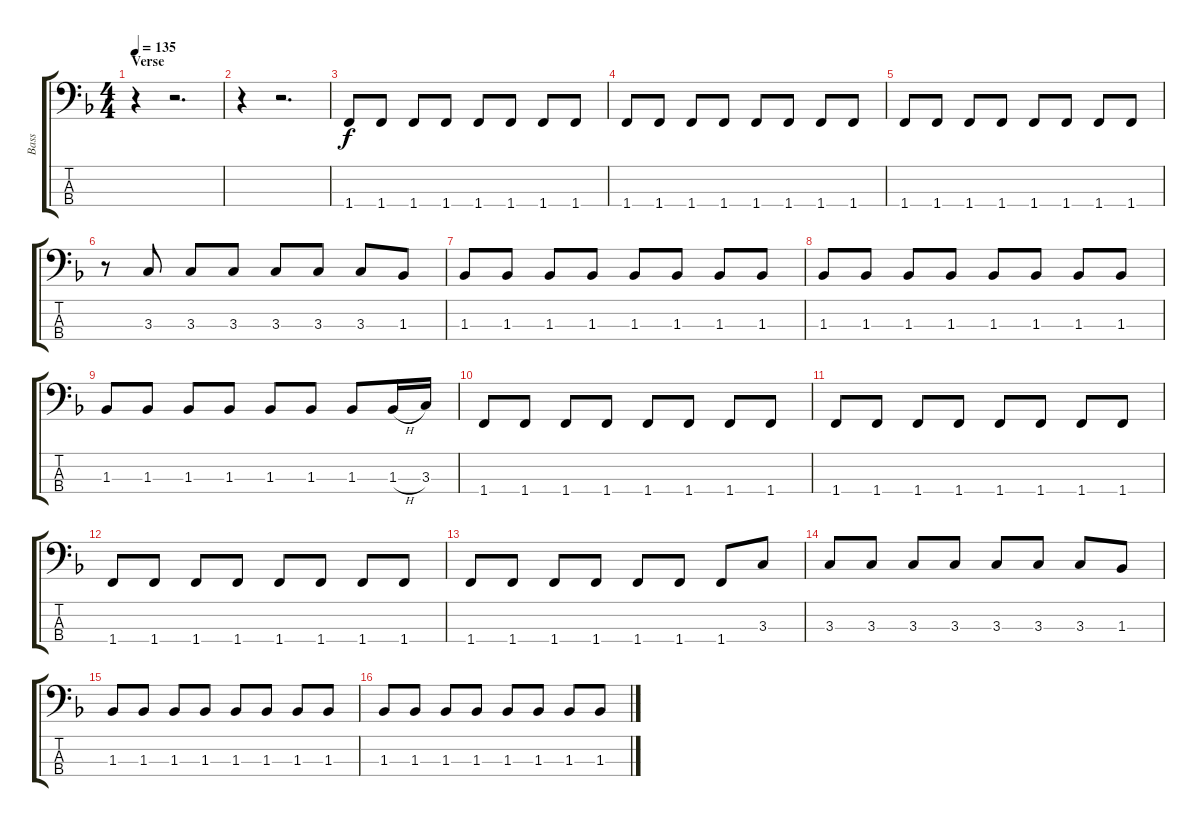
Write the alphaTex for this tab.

\track ("Bass" "Bass") {instrument electricbassfinger}
\staff {score tabs}
\tuning (G2 D2 A1 E1) {hide}
\ts (4 4)
\section ("" "Verse")
\tempo 135
\clef f4
\ks f
r.4{dy f instrument electricbassfinger} r.2{d} |
r.4 r.2{d} |
1.4.8 1.4.8 1.4.8 1.4.8 1.4.8 1.4.8 1.4.8 1.4.8 |
1.4.8 1.4.8 1.4.8 1.4.8 1.4.8 1.4.8 1.4.8 1.4.8 |
1.4.8 1.4.8 1.4.8 1.4.8 1.4.8 1.4.8 1.4.8 1.4.8 |
r.8 3.3.8 3.3.8 3.3.8 3.3.8 3.3.8 3.3.8 1.3.8 |
1.3.8 1.3.8 1.3.8 1.3.8 1.3.8 1.3.8 1.3.8 1.3.8 |
1.3.8 1.3.8 1.3.8 1.3.8 1.3.8 1.3.8 1.3.8 1.3.8 |
1.3.8 1.3.8 1.3.8 1.3.8 1.3.8 1.3.8 1.3.8 1.3{h}.16 3.3.16 |
1.4.8 1.4.8 1.4.8 1.4.8 1.4.8 1.4.8 1.4.8 1.4.8 |
1.4.8 1.4.8 1.4.8 1.4.8 1.4.8 1.4.8 1.4.8 1.4.8 |
1.4.8 1.4.8 1.4.8 1.4.8 1.4.8 1.4.8 1.4.8 1.4.8 |
1.4.8 1.4.8 1.4.8 1.4.8 1.4.8 1.4.8 1.4.8 3.3.8 |
3.3.8 3.3.8 3.3.8 3.3.8 3.3.8 3.3.8 3.3.8 1.3.8 |
1.3.8 1.3.8 1.3.8 1.3.8 1.3.8 1.3.8 1.3.8 1.3.8 |
1.3.8 1.3.8 1.3.8 1.3.8 1.3.8 1.3.8 1.3.8 1.3.8
